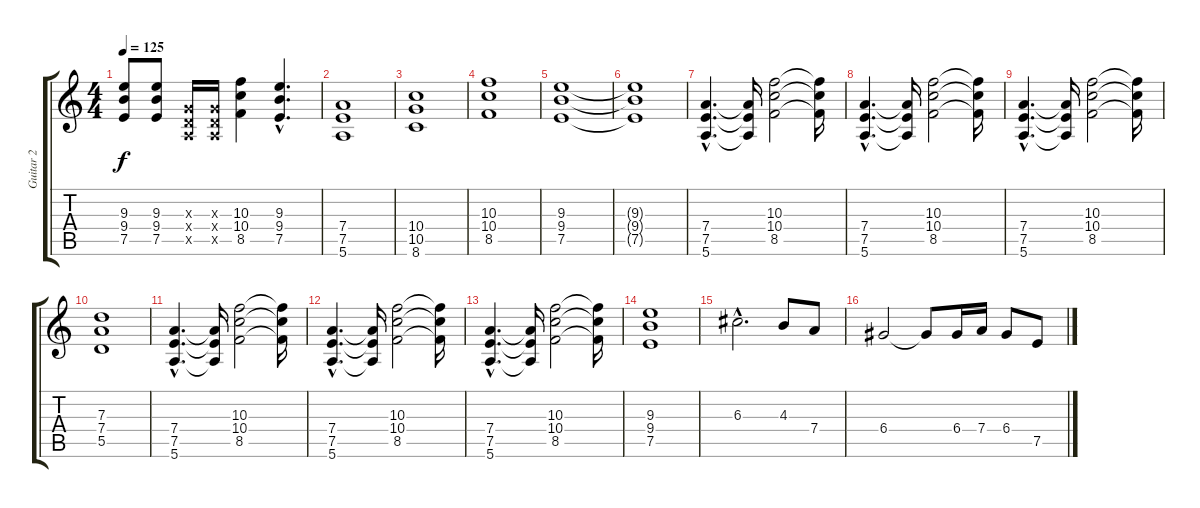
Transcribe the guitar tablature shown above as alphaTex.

\track ("Guitar 2" "Guitar 2") {instrument distortionguitar}
\staff {score tabs}
\tuning (E4 B3 G3 D3 A2 E2) {hide}
\ts (4 4)
\tempo 125
\clef g2
\ks c
(9.3 9.4 7.5).8{dy f} (9.3 9.4 7.5).8 (0.3{x} 0.4{x} 0.5{x}).16 (0.3{x} 0.4{x} 0.5{x}).16 (10.3 10.4 8.5).4 (9.3{hac} 9.4{hac} 7.5{hac}).4{d} |
(7.4 7.5 5.6).1 |
(10.4 10.5 8.6).1 |
(10.3 10.4 8.5).1 |
(9.3 9.4 7.5).1 |
(9.3{t} 9.4{t} 7.5{t}).1 |
(7.4{hac} 7.5{hac} 5.6{hac}).4{d} (7.4{t} 7.5{t} 5.6{t}).16 (10.3 10.4 8.5).2 (10.3{t} 10.4{t} 8.5{t}).16 |
(7.4{hac} 7.5{hac} 5.6{hac}).4{d} (7.4{t} 7.5{t} 5.6{t}).16 (10.3 10.4 8.5).2 (10.3{t} 10.4{t} 8.5{t}).16 |
(7.4{hac} 7.5{hac} 5.6{hac}).4{d} (7.4{t} 7.5{t} 5.6{t}).16 (10.3 10.4 8.5).2 (10.3{t} 10.4{t} 8.5{t}).16 |
(7.3 7.4 5.5).1 |
(7.4{hac} 7.5{hac} 5.6{hac}).4{d} (7.4{t} 7.5{t} 5.6{t}).16 (10.3 10.4 8.5).2 (10.3{t} 10.4{t} 8.5{t}).16 |
(7.4{hac} 7.5{hac} 5.6{hac}).4{d} (7.4{t} 7.5{t} 5.6{t}).16 (10.3 10.4 8.5).2 (10.3{t} 10.4{t} 8.5{t}).16 |
(7.4{hac} 7.5{hac} 5.6{hac}).4{d} (7.4{t} 7.5{t} 5.6{t}).16 (10.3 10.4 8.5).2 (10.3{t} 10.4{t} 8.5{t}).16 |
(9.3 9.4 7.5).1 |
6.3{hac}.2{d volume 16} 4.3.8 7.4.8 |
6.4.2 6.4{t}.8 6.4.16 7.4.16 6.4.8 7.5.8
